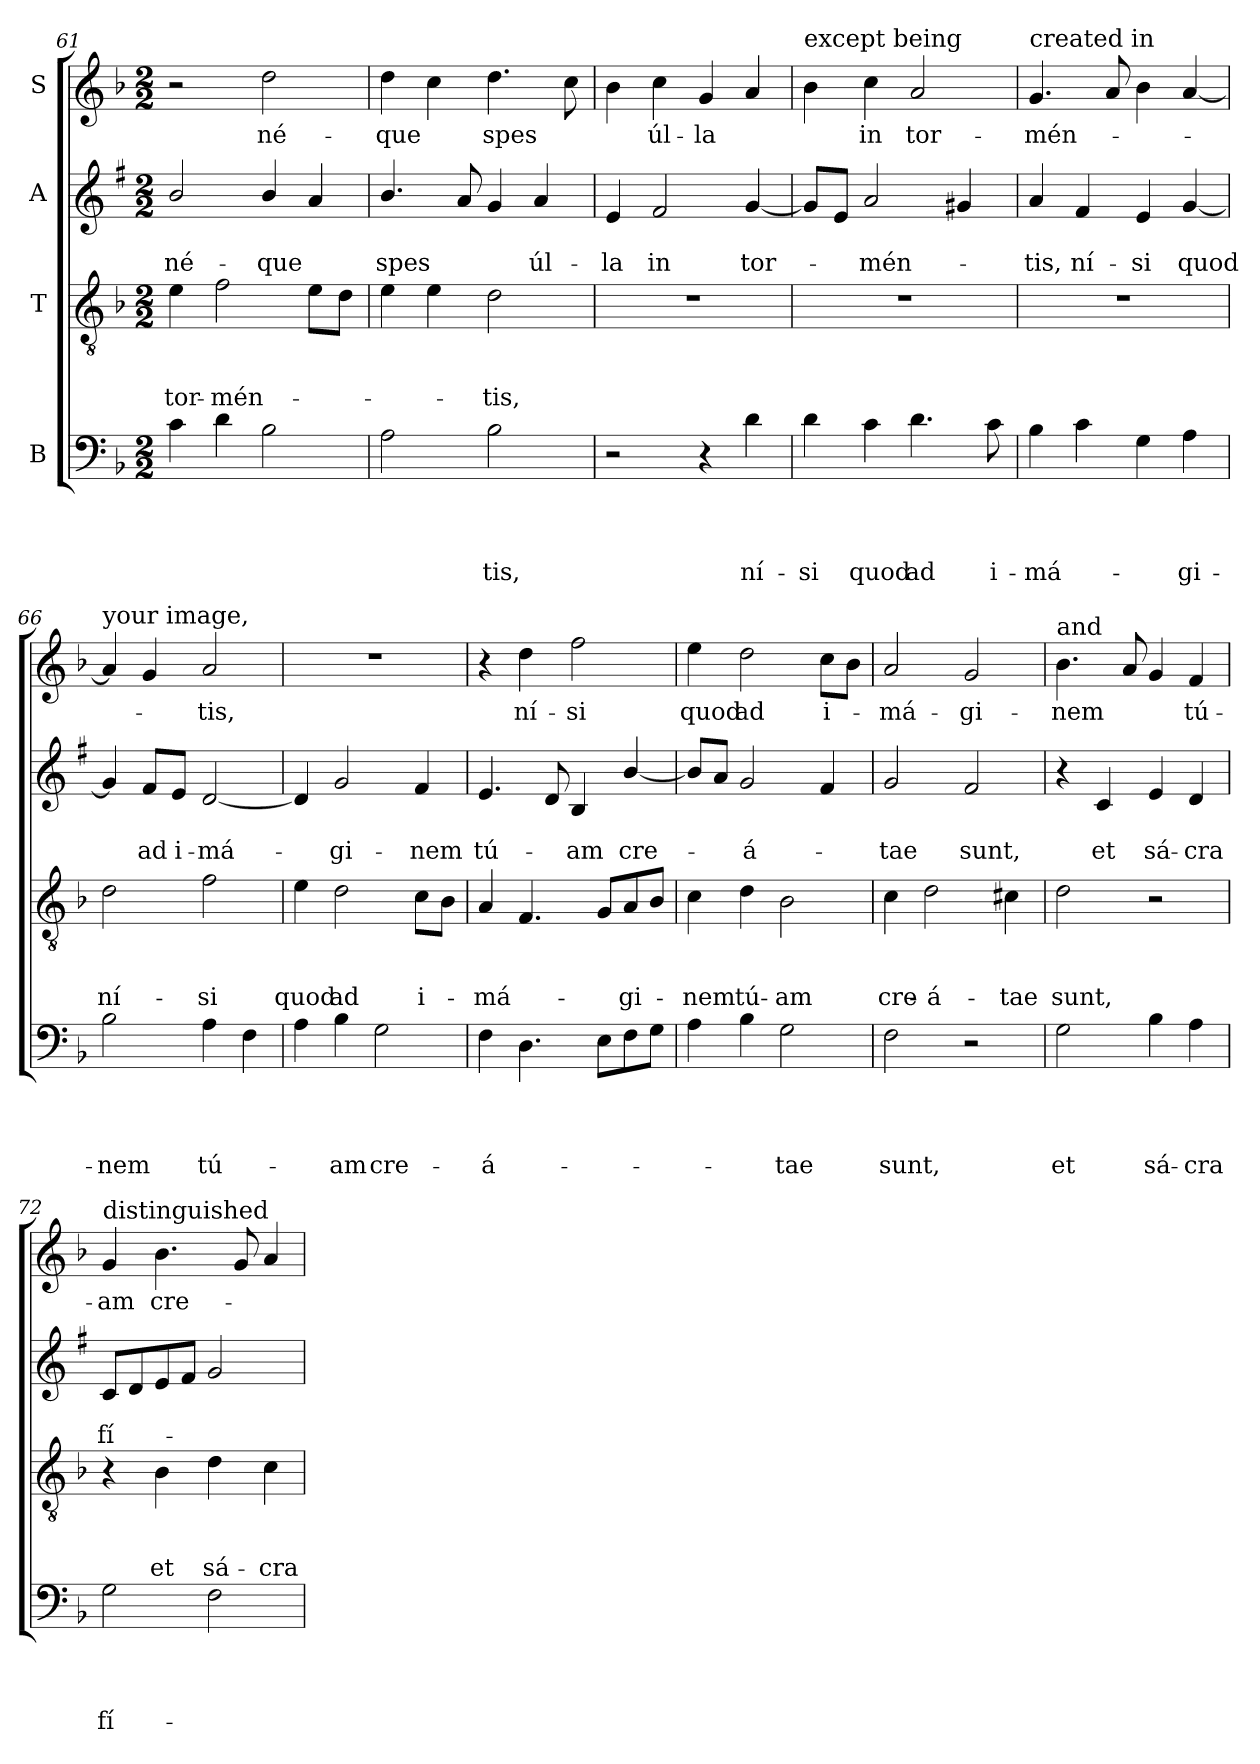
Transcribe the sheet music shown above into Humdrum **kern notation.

**kern	**text	**text	**text	**text	**kern	**text	**text	**text	**kern	**text	**text	**kern	**text
*part4	*part4	*part4	*part4	*part4	*part3	*part3	*part3	*part3	*part2	*part2	*part2	*part1	*part1
*staff4	*staff4	*staff4	*staff4	*staff4	*staff3	*staff3	*staff3	*staff3	*staff2	*staff2	*staff2	*staff1	*staff1
*I"B	*	*	*	*	*I"T	*	*	*	*I"A	*	*	*I"S	*
*clefF4	*	*	*	*	*clefGv2	*	*	*	*clefG2	*	*	*clefG2	*
*	*	*	*	*	*	*	*	*	*ITrd1c2	*	*	*	*
*k[b-]	*	*	*	*	*k[b-]	*	*	*	*k[b-]	*	*	*k[b-]	*
*F:	*	*	*	*	*F:	*	*	*	*F:	*	*	*F:	*
*M2/2	*	*	*	*	*M2/2	*	*	*	*M2/2	*	*	*M2/2	*
=61	=61	=61	=61	=61	=61	=61	=61	=61	=61	=61	=61	=61	=61
!	!	!	!	!	!	!	!	!LO:LY:b	!	!	!LO:LY:b	!	!
4c\	.	.	.	.	4e\	.	.	tor-	2a/	.	né-	2r	.
!	!	!	!	!	!	!	!	!LO:LY:b	!	!	!	!	!
4d\	.	.	.	.	2f\	.	.	-mén-	.	.	.	.	.
!	!	!	!	!	!	!	!	!	!	!	!LO:LY:b	!	!LO:LY:b
2B-\	.	.	.	.	.	.	.	.	4a/	.	-que	2dd\	né-
.	.	.	.	.	8e\L	.	.	.	4g/	.	.	.	.
.	.	.	.	.	8d\J	.	.	.	.	.	.	.	.
=62	=62	=62	=62	=62	=62	=62	=62	=62	=62	=62	=62	=62	=62
!	!	!	!	!	!	!	!	!	!	!	!LO:LY:b	!	!LO:LY:b
2A\	.	.	.	.	4e\	.	.	.	4.a/	.	spes	4dd\	-que
.	.	.	.	.	4e\	.	.	.	.	.	.	4cc\	.
.	.	.	.	.	.	.	.	.	8g/	.	.	.	.
!	!	!	!	!LO:LY:b	!	!	!	!LO:LY:b	!	!	!	!	!LO:LY:b
2B-\	.	.	.	-tis,	2d\	.	.	-tis,	4f/	.	.	4.dd\	spes
!	!	!	!	!	!	!	!	!	!	!	!LO:LY:b	!	!
.	.	.	.	.	.	.	.	.	4g/	.	úl-	.	.
.	.	.	.	.	.	.	.	.	.	.	.	8cc\	.
=63	=63	=63	=63	=63	=63	=63	=63	=63	=63	=63	=63	=63	=63
!	!	!	!	!	!	!	!	!	!	!	!LO:LY:b	!	!
2r	.	.	.	.	1r	.	.	.	4d/	.	-la	4b-\	.
!	!	!	!	!	!	!	!	!	!	!	!LO:LY:b	!	!LO:LY:b
.	.	.	.	.	.	.	.	.	2e/	.	in	4cc\	úl-
!	!	!	!	!	!	!	!	!	!	!	!	!	!LO:LY:b
4r	.	.	.	.	.	.	.	.	.	.	.	4g/	-la
!	!	!	!	!LO:LY:b	!	!	!	!	!	!	!LO:LY:b	!	!
4d\	.	.	.	ní-	.	.	.	.	[4f/	.	tor-	4a/	.
=64	=64	=64	=64	=64	=64	=64	=64	=64	=64	=64	=64	=64	=64
!	!	!	!	!	!	!	!	!	!	!	!	!LO:TX:a:t=except being	!
!	!	!	!	!LO:LY:b	!	!	!	!	!	!	!	!	!
4d\	.	.	.	-si	1r	.	.	.	8f/L]	.	.	4b-\	.
.	.	.	.	.	.	.	.	.	8d/J	.	.	.	.
!	!	!	!	!LO:LY:b	!	!	!	!	!	!	!LO:LY:b	!	!LO:LY:b
4c\	.	.	.	quod	.	.	.	.	2g/	.	-mén-	4cc\	in
!	!	!	!	!LO:LY:b	!	!	!	!	!	!	!	!	!LO:LY:b
4.d\	.	.	.	ad	.	.	.	.	.	.	.	2a/	tor-
.	.	.	.	.	.	.	.	.	4f#/	.	.	.	.
!	!	!	!	!LO:LY:b	!	!	!	!	!	!	!	!	!
8c\	.	.	.	i-	.	.	.	.	.	.	.	.	.
!!LO:PB:g=z
=65	=65	=65	=65	=65	=65	=65	=65	=65	=65	=65	=65	=65	=65
!	!	!	!	!	!	!	!	!	!	!	!	!LO:TX:a:t=created in	!
!	!	!	!	!LO:LY:b	!	!	!	!	!	!	!LO:LY:b	!	!LO:LY:b
4B-\	.	.	.	-má-	1r	.	.	.	4g/	.	-tis,	4.g/	-mén-
!	!	!	!	!	!	!	!	!	!	!	!LO:LY:b	!	!
4c\	.	.	.	.	.	.	.	.	4e/	.	ní-	.	.
.	.	.	.	.	.	.	.	.	.	.	.	8a/	.
!	!	!	!	!	!	!	!	!	!	!	!LO:LY:b	!	!
4G\	.	.	.	.	.	.	.	.	4d/	.	-si	4b-\	.
!	!	!	!	!LO:LY:b	!	!	!	!	!	!	!LO:LY:b	!	!
4A\	.	.	.	-gi-	.	.	.	.	[4f/	.	quod	[4a/	.
=66	=66	=66	=66	=66	=66	=66	=66	=66	=66	=66	=66	=66	=66
!	!	!	!	!	!	!	!	!	!	!	!	!LO:TX:a:t=your image,	!
!	!	!	!	!LO:LY:b	!	!	!	!LO:LY:b	!	!	!	!	!
2B-\	.	.	.	-nem	2d\	.	.	ní-	4f/]	.	.	4a/]	.
!	!	!	!	!	!	!	!	!	!	!	!LO:LY:b	!	!
.	.	.	.	.	.	.	.	.	8e/L	.	ad	4g/	.
!	!	!	!	!	!	!	!	!	!	!	!LO:LY:b	!	!
.	.	.	.	.	.	.	.	.	8d/J	.	i-	.	.
!	!	!	!	!LO:LY:b	!	!	!	!LO:LY:b	!	!	!LO:LY:b	!	!LO:LY:b
4A\	.	.	.	tú-	2f\	.	.	-si	[2c/	.	-má-	2a/	-tis,
4F\	.	.	.	.	.	.	.	.	.	.	.	.	.
=67	=67	=67	=67	=67	=67	=67	=67	=67	=67	=67	=67	=67	=67
!	!	!	!	!	!	!	!	!LO:LY:b	!	!	!	!	!
4A\	.	.	.	.	4e\	.	.	quod	4c/]	.	.	1r	.
!	!	!	!	!LO:LY:b	!	!	!	!LO:LY:b	!	!	!LO:LY:b	!	!
4B-\	.	.	.	-am	2d\	.	.	ad	2f/	.	-gi-	.	.
!	!	!	!	!LO:LY:b	!	!	!	!	!	!	!	!	!
2G\	.	.	.	cre-	.	.	.	.	.	.	.	.	.
!	!	!	!	!	!	!	!	!LO:LY:b	!	!	!LO:LY:b	!	!
.	.	.	.	.	8c\L	.	.	i-	4e/	.	-nem	.	.
.	.	.	.	.	8B-\J	.	.	.	.	.	.	.	.
=68	=68	=68	=68	=68	=68	=68	=68	=68	=68	=68	=68	=68	=68
!	!	!	!	!LO:LY:b	!	!	!	!LO:LY:b	!	!	!LO:LY:b	!	!
4F\	.	.	.	-á-	4A/	.	.	-má-	4.d/	.	tú-	4r	.
!	!	!	!	!	!	!	!	!	!	!	!	!	!LO:LY:b
4.D\	.	.	.	.	4.F/	.	.	.	.	.	.	4dd\	ní-
.	.	.	.	.	.	.	.	.	8c/	.	.	.	.
!	!	!	!	!	!	!	!	!	!	!	!LO:LY:b	!	!LO:LY:b
.	.	.	.	.	.	.	.	.	4A/	.	-am	2ff\	-si
8E\L	.	.	.	.	8G/L	.	.	.	.	.	.	.	.
!	!	!	!	!	!	!	!	!LO:LY:b	!	!	!LO:LY:b	!	!
8F\	.	.	.	.	8A/	.	.	-gi-	[4a/	.	cre-	.	.
8G\J	.	.	.	.	8B-/J	.	.	.	.	.	.	.	.
=69	=69	=69	=69	=69	=69	=69	=69	=69	=69	=69	=69	=69	=69
!	!	!	!	!	!	!	!	!LO:LY:b	!	!	!	!	!LO:LY:b
4A\	.	.	.	.	4c\	.	.	-nem	8a/L]	.	.	4ee\	quod
.	.	.	.	.	.	.	.	.	8g/J	.	.	.	.
!	!	!	!	!	!	!	!	!LO:LY:b	!	!	!LO:LY:b	!	!LO:LY:b
4B-\	.	.	.	.	4d\	.	.	tú-	2f/	.	-á-	2dd\	ad
!	!	!	!	!LO:LY:b	!	!	!	!LO:LY:b	!	!	!	!	!
2G\	.	.	.	-tae	2B-\	.	.	-am	.	.	.	.	.
!	!	!	!	!	!	!	!	!	!	!	!	!	!LO:LY:b
.	.	.	.	.	.	.	.	.	4e/	.	.	8cc\L	i-
.	.	.	.	.	.	.	.	.	.	.	.	8b-\J	.
=70	=70	=70	=70	=70	=70	=70	=70	=70	=70	=70	=70	=70	=70
!	!	!	!	!LO:LY:b	!	!	!	!LO:LY:b	!	!	!LO:LY:b	!	!LO:LY:b
2F\	.	.	.	sunt,	4c\	.	.	cre-	2f/	.	-tae	2a/	-má-
!	!	!	!	!	!	!	!	!LO:LY:b	!	!	!	!	!
.	.	.	.	.	2d\	.	.	-á-	.	.	.	.	.
!	!	!	!	!	!	!	!	!	!	!	!LO:LY:b	!	!LO:LY:b
2r	.	.	.	.	.	.	.	.	2e/	.	sunt,	2g/	-gi-
!	!	!	!	!	!	!	!	!LO:LY:b	!	!	!	!	!
.	.	.	.	.	4c#\	.	.	-tae	.	.	.	.	.
!!LO:LB:g=z
=71	=71	=71	=71	=71	=71	=71	=71	=71	=71	=71	=71	=71	=71
!	!	!	!	!	!	!	!	!	!	!	!	!LO:TX:a:t=and	!
!	!	!	!	!LO:LY:b	!	!	!	!LO:LY:b	!	!	!	!	!LO:LY:b
2G\	.	.	.	et	2d\	.	.	sunt,	4r	.	.	4.b-\	-nem
!	!	!	!	!	!	!	!	!	!	!	!LO:LY:b	!	!
.	.	.	.	.	.	.	.	.	4B-/	.	et	.	.
.	.	.	.	.	.	.	.	.	.	.	.	8a/	.
!	!	!	!	!LO:LY:b	!	!	!	!	!	!	!LO:LY:b	!	!
4B-\	.	.	.	sá-	2r	.	.	.	4d/	.	sá-	4g/	.
!	!	!	!	!LO:LY:b	!	!	!	!	!	!	!LO:LY:b	!	!LO:LY:b
4A\	.	.	.	-cra	.	.	.	.	4c/	.	-cra	4f/	tú-
=72	=72	=72	=72	=72	=72	=72	=72	=72	=72	=72	=72	=72	=72
!	!	!	!	!	!	!	!	!	!	!	!	!LO:TX:a:t=distinguished	!
!	!	!	!	!LO:LY:b	!	!	!	!	!	!	!LO:LY:b	!	!LO:LY:b
2G\	.	.	.	fí-	4r	.	.	.	8B-/L	.	fí-	4g/	-am
.	.	.	.	.	.	.	.	.	8c/	.	.	.	.
!	!	!	!	!	!	!	!	!LO:LY:b	!	!	!	!	!LO:LY:b
.	.	.	.	.	4B-\	.	.	et	8d/	.	.	4.b-\	cre-
.	.	.	.	.	.	.	.	.	8e/J	.	.	.	.
!	!	!	!	!	!	!	!	!LO:LY:b	!	!	!	!	!
2F\	.	.	.	.	4d\	.	.	sá-	2f/	.	.	.	.
.	.	.	.	.	.	.	.	.	.	.	.	8g/	.
!	!	!	!	!	!	!	!	!LO:LY:b	!	!	!	!	!
.	.	.	.	.	4c\	.	.	-cra	.	.	.	4a/	.
=	=	=	=	=	=	=	=	=	=	=	=	=	=
*-	*-	*-	*-	*-	*-	*-	*-	*-	*-	*-	*-	*-	*-
